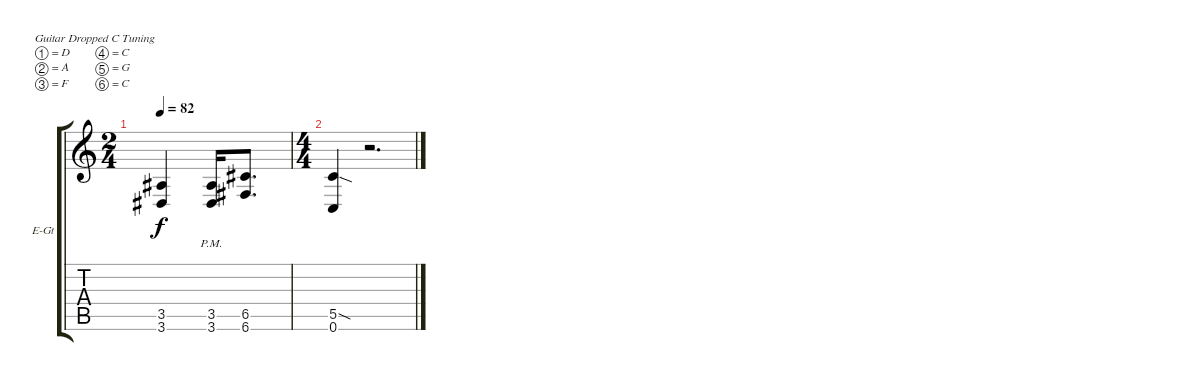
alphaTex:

\bracketExtendMode groupsimilarinstruments
\firstSystemTrackNameOrientation horizontal
\otherSystemsTrackNameOrientation horizontal
\track ("Adam - Lead" "E-Gt") {instrument distortionguitar}
\staff {score tabs}
\tuning (D4 A3 F3 C3 G2 C2)
\ts (2 4)
\tempo 82
\clef g2
\ks c
(3.5{t} 3.6{t}).4{dy f} (3.6{pm} 3.5{pm}).16 (6.5 6.6).8{d} |
\ts (4 4)
(5.5{sod} 0.6).4 r.2{d}
